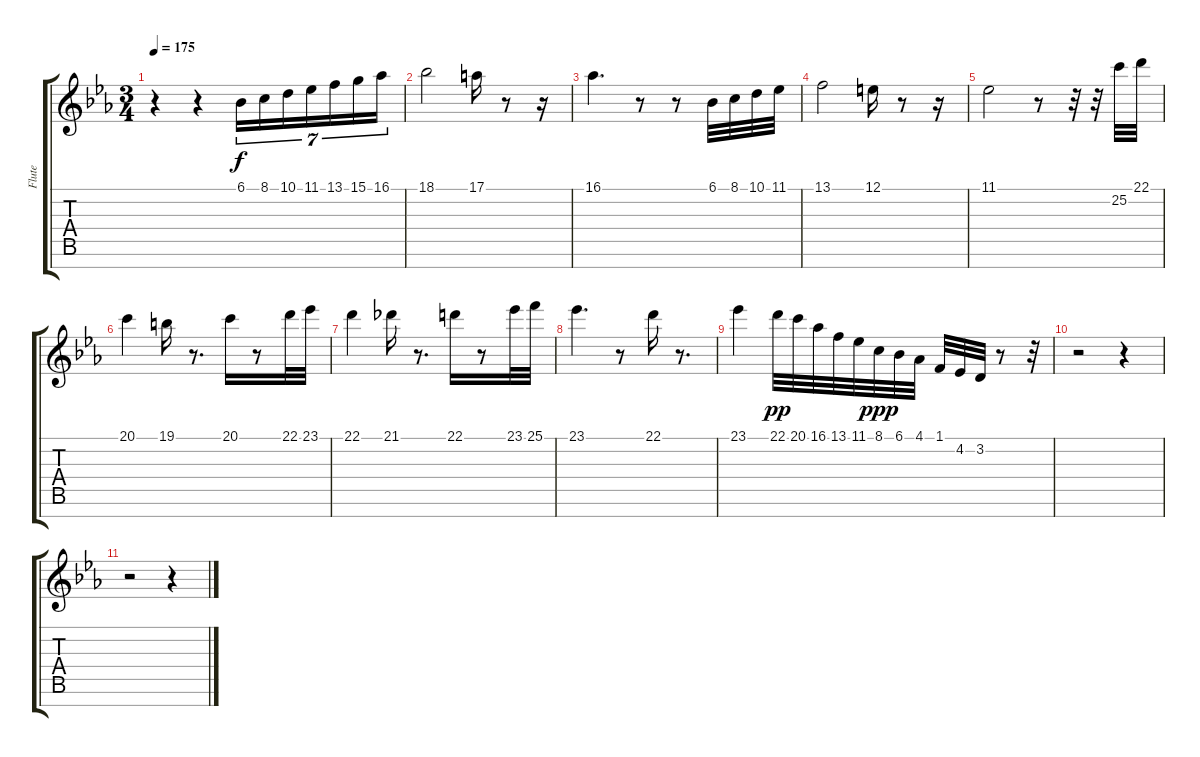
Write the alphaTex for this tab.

\track ("Flute" "Flute") {instrument flute}
\staff {score tabs}
\tuning (E4 B3 G3 D3 A2 E2 B1) {hide}
\ts (3 4)
\tempo 175
\clef g2
\ks eb
r.4{dy f} r.4 6.1.16{tu (7 4)} 8.1.16{tu (7 4)} 10.1.16{tu (7 4)} 11.1.16{tu (7 4)} 13.1.16{tu (7 4)} 15.1.16{tu (7 4)} 16.1.16{tu (7 4)} |
18.1.2 17.1.16 r.8 r.16 |
16.1.4{d} r.8 r.8 6.1.32 8.1.32 10.1.32 11.1.32 |
13.1.2 12.1.16 r.8 r.16 |
11.1.2 r.8 r.32 r.32 25.2.32 22.1.32 |
20.1.4 19.1.16 r.8{d} 20.1.16 r.8 22.1.32 23.1.32 |
22.1.4 21.1.16 r.8{d} 22.1.16 r.8 23.1.32 25.1.32 |
23.1.4{d} r.8 22.1.16 r.8{d} |
23.1.4 22.1.32{dy pp} 20.1.32 16.1.32 13.1.32 11.1.32 8.1.32{dy ppp} 6.1.32 4.1.32 1.1.32 4.2.32 3.2.32 r.8 r.32 |
r.2 r.4 |
r.2 r.4
